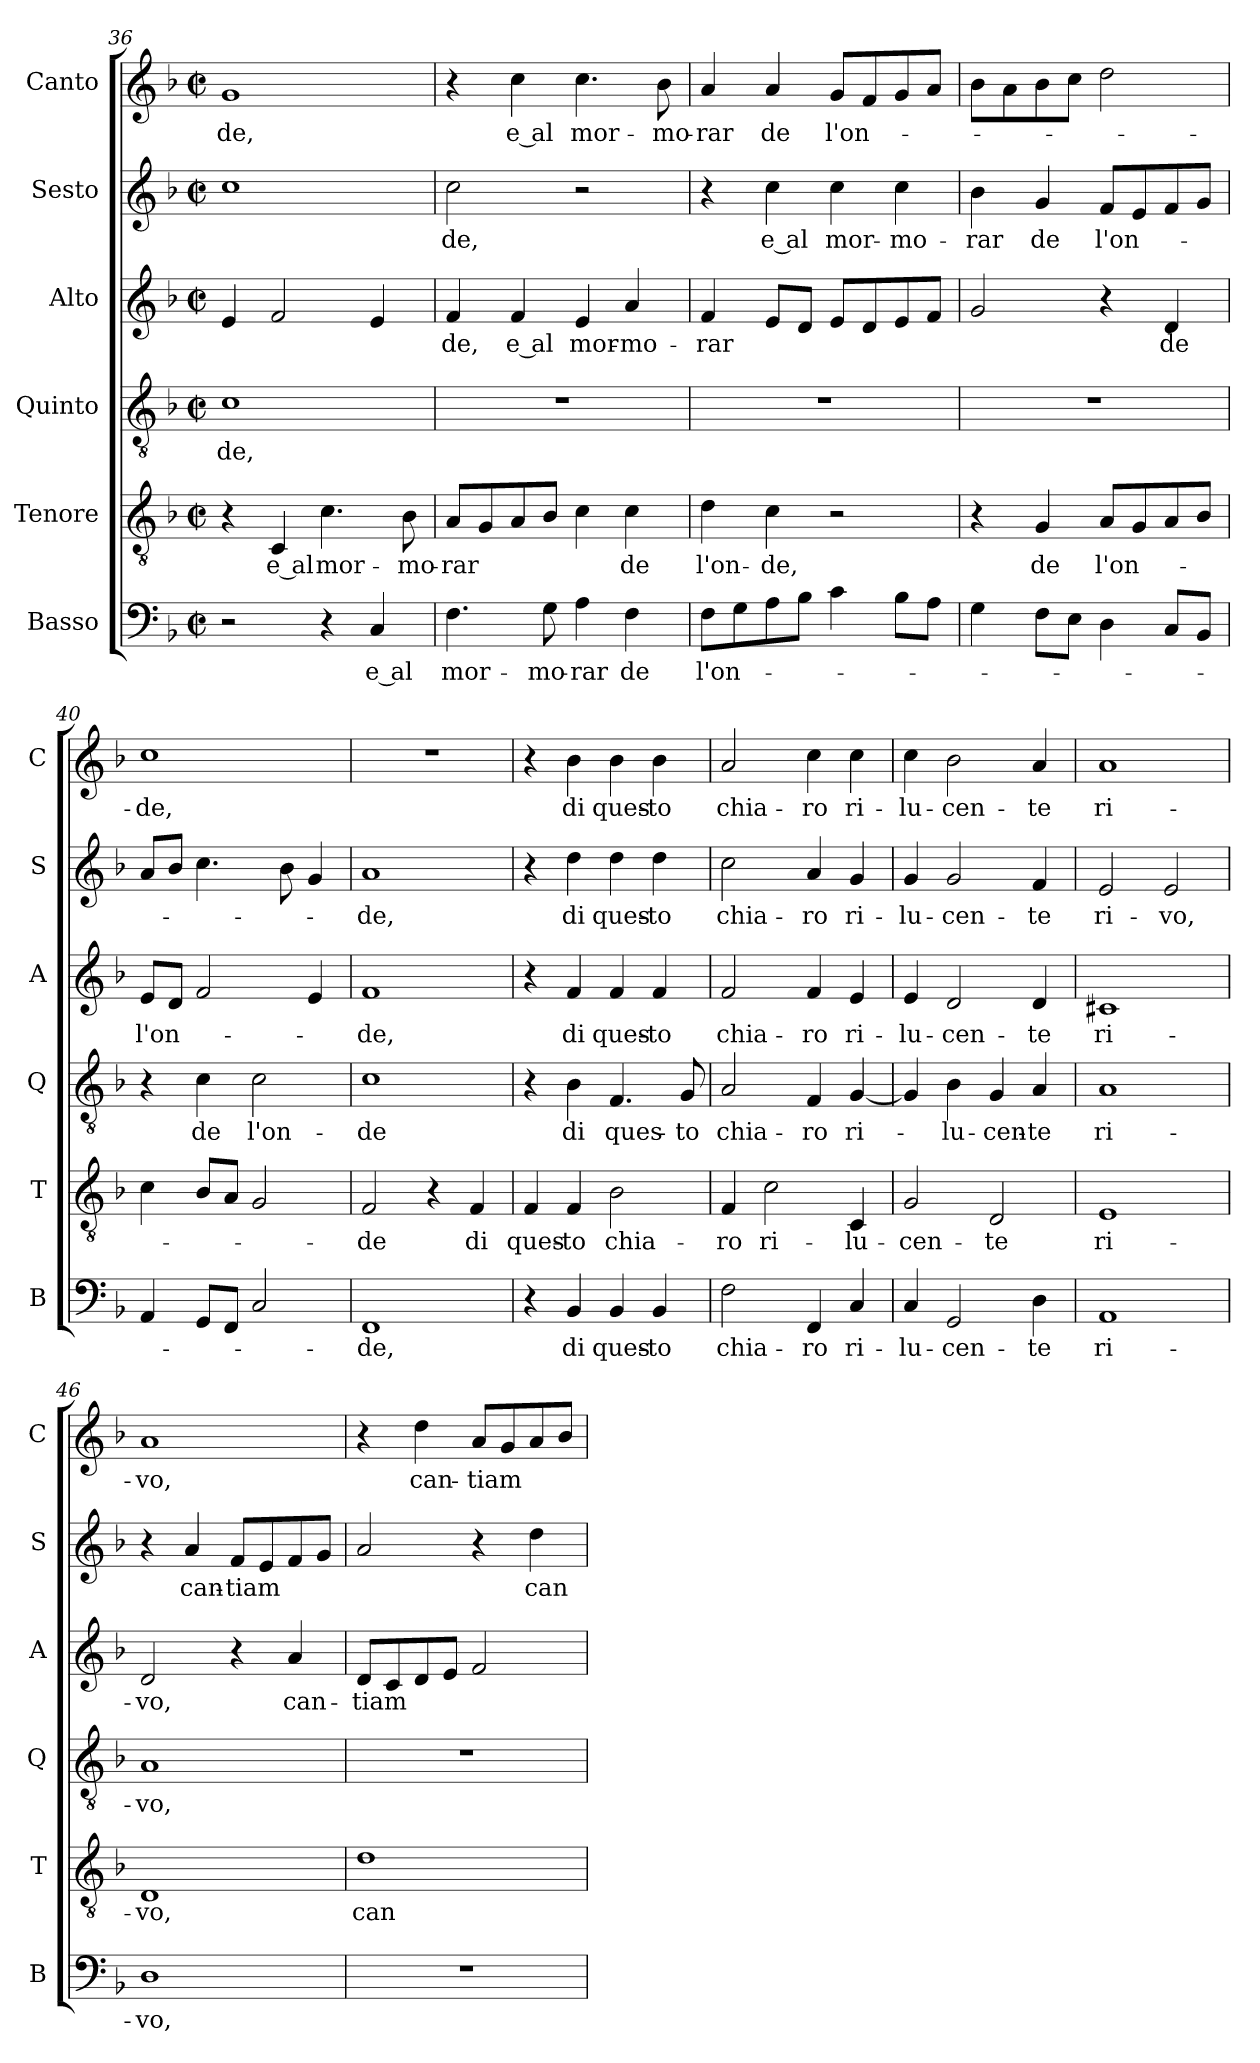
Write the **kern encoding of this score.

**kern	**text	**kern	**text	**kern	**text	**kern	**text	**kern	**text	**kern	**text
*part6	*part6	*part5	*part5	*part4	*part4	*part3	*part3	*part2	*part2	*part1	*part1
*staff6	*staff6	*staff5	*staff5	*staff4	*staff4	*staff3	*staff3	*staff2	*staff2	*staff1	*staff1
*I"Basso	*	*I"Tenore	*	*I"Quinto	*	*I"Alto	*	*I"Sesto	*	*I"Canto	*
*I'B	*	*I'T	*	*I'Q	*	*I'A	*	*I'S	*	*I'C	*
*clefF4	*	*clefGv2	*	*clefGv2	*	*clefG2	*	*clefG2	*	*clefG2	*
*k[b-]	*	*k[b-]	*	*k[b-]	*	*k[b-]	*	*k[b-]	*	*k[b-]	*
*F:	*	*F:	*	*F:	*	*F:	*	*F:	*	*F:	*
*M2/2	*	*M2/2	*	*M2/2	*	*M2/2	*	*M2/2	*	*M2/2	*
*met(c|)	*	*met(c|)	*	*met(c|)	*	*met(c|)	*	*met(c|)	*	*met(c|)	*
=36	=36	=36	=36	=36	=36	=36	=36	=36	=36	=36	=36
!	!	!	!	!	!LO:LY:b	!	!	!	!	!	!LO:LY:b
2r	.	4r	.	1c	-de,	4e/	.	1cc	.	1g	-de,
!	!	!	!LO:LY:b	!	!	!	!	!	!	!	!
.	.	4C/	e al	.	.	2f/	.	.	.	.	.
!	!	!	!LO:LY:b	!	!	!	!	!	!	!	!
4r	.	4.c\	mor-	.	.	.	.	.	.	.	.
!	!LO:LY:b	!	!	!	!	!	!	!	!	!	!
4C/	e al	.	.	.	.	4e/	.	.	.	.	.
!	!	!	!LO:LY:b	!	!	!	!	!	!	!	!
.	.	8B-\	-mo-	.	.	.	.	.	.	.	.
!!LO:PB:g=z
=37	=37	=37	=37	=37	=37	=37	=37	=37	=37	=37	=37
!	!LO:LY:b	!	!LO:LY:b	!	!	!	!LO:LY:b	!	!LO:LY:b	!	!
4.F\	mor-	8A/L	-rar	1r	.	4f/	-de,	2cc\	-de,	4r	.
.	.	8G/	.	.	.	.	.	.	.	.	.
!	!	!	!	!	!	!	!LO:LY:b	!	!	!	!LO:LY:b
.	.	8A/	.	.	.	4f/	e al	.	.	4cc\	e al
!	!LO:LY:b	!	!	!	!	!	!	!	!	!	!
8G\	-mo-	8B-/J	.	.	.	.	.	.	.	.	.
!	!LO:LY:b	!	!	!	!	!	!LO:LY:b	!	!	!	!LO:LY:b
4A\	-rar	4c\	.	.	.	4e/	mor-	2r	.	4.cc\	mor-
!	!LO:LY:b	!	!LO:LY:b	!	!	!	!LO:LY:b	!	!	!	!
4F\	de	4c\	de	.	.	4a/	-mo-	.	.	.	.
!	!	!	!	!	!	!	!	!	!	!	!LO:LY:b
.	.	.	.	.	.	.	.	.	.	8b-\	-mo-
=38	=38	=38	=38	=38	=38	=38	=38	=38	=38	=38	=38
!	!LO:LY:b	!	!LO:LY:b	!	!	!	!LO:LY:b	!	!	!	!LO:LY:b
8F\L	l'on-	4d\	l'on-	1r	.	4f/	-rar	4r	.	4a/	-rar
8G\	.	.	.	.	.	.	.	.	.	.	.
!	!	!	!LO:LY:b	!	!	!	!	!	!LO:LY:b	!	!LO:LY:b
8A\	.	4c\	-de,	.	.	8e/L	.	4cc\	e al	4a/	de
8B-\J	.	.	.	.	.	8d/J	.	.	.	.	.
!	!	!	!	!	!	!	!	!	!LO:LY:b	!	!LO:LY:b
4c\	.	2r	.	.	.	8e/L	.	4cc\	mor-	8g/L	l'on-
.	.	.	.	.	.	8d/	.	.	.	8f/	.
!	!	!	!	!	!	!	!	!	!LO:LY:b	!	!
8B-\L	.	.	.	.	.	8e/	.	4cc\	-mo-	8g/	.
8A\J	.	.	.	.	.	8f/J	.	.	.	8a/J	.
=39	=39	=39	=39	=39	=39	=39	=39	=39	=39	=39	=39
!	!	!	!	!	!	!	!	!	!LO:LY:b	!	!
4G\	.	4r	.	1r	.	2g/	.	4b-\	-rar	8b-\L	.
.	.	.	.	.	.	.	.	.	.	8a\	.
!	!	!	!LO:LY:b	!	!	!	!	!	!LO:LY:b	!	!
8F\L	.	4G/	de	.	.	.	.	4g/	de	8b-\	.
8E\J	.	.	.	.	.	.	.	.	.	8cc\J	.
!	!	!	!LO:LY:b	!	!	!	!	!	!LO:LY:b	!	!
4D\	.	8A/L	l'on-	.	.	4r	.	8f/L	l'on-	2dd\	.
.	.	8G/	.	.	.	.	.	8e/	.	.	.
!	!	!	!	!	!	!	!LO:LY:b	!	!	!	!
8C/L	.	8A/	.	.	.	4d/	de	8f/	.	.	.
8BB-/J	.	8B-/J	.	.	.	.	.	8g/J	.	.	.
=40	=40	=40	=40	=40	=40	=40	=40	=40	=40	=40	=40
!	!	!	!	!	!	!	!LO:LY:b	!	!	!	!LO:LY:b
4AA/	.	4c\	.	4r	.	8e/L	l'on-	8a/L	.	1cc	-de,
.	.	.	.	.	.	8d/J	.	8b-/J	.	.	.
!	!	!	!	!	!LO:LY:b	!	!	!	!	!	!
8GG/L	.	8B-/L	.	4c\	de	2f/	.	4.cc\	.	.	.
8FF/J	.	8A/J	.	.	.	.	.	.	.	.	.
!	!	!	!	!	!LO:LY:b	!	!	!	!	!	!
2C/	.	2G/	.	2c\	l'on-	.	.	.	.	.	.
.	.	.	.	.	.	.	.	8b-\	.	.	.
.	.	.	.	.	.	4e/	.	4g/	.	.	.
=41	=41	=41	=41	=41	=41	=41	=41	=41	=41	=41	=41
!	!LO:LY:b	!	!LO:LY:b	!	!LO:LY:b	!	!LO:LY:b	!	!LO:LY:b	!	!
1FF	-de,	2F/	-de	1c	-de	1f	-de,	1a	-de,	1r	.
.	.	4r	.	.	.	.	.	.	.	.	.
!	!	!	!LO:LY:b	!	!	!	!	!	!	!	!
.	.	4F/	di	.	.	.	.	.	.	.	.
=42	=42	=42	=42	=42	=42	=42	=42	=42	=42	=42	=42
!	!	!	!LO:LY:b	!	!	!	!	!	!	!	!
4r	.	4F/	ques-	4r	.	4r	.	4r	.	4r	.
!	!LO:LY:b	!	!LO:LY:b	!	!LO:LY:b	!	!LO:LY:b	!	!LO:LY:b	!	!LO:LY:b
4BB-/	di	4F/	-to	4B-\	di	4f/	di	4dd\	di	4b-\	di
!	!LO:LY:b	!	!LO:LY:b	!	!LO:LY:b	!	!LO:LY:b	!	!LO:LY:b	!	!LO:LY:b
4BB-/	ques-	2B-\	chia-	4.F/	ques-	4f/	ques-	4dd\	ques-	4b-\	ques-
!	!LO:LY:b	!	!	!	!	!	!LO:LY:b	!	!LO:LY:b	!	!LO:LY:b
4BB-/	-to	.	.	.	.	4f/	-to	4dd\	-to	4b-\	-to
!	!	!	!	!	!LO:LY:b	!	!	!	!	!	!
.	.	.	.	8G/	-to	.	.	.	.	.	.
!!LO:LB:g=z
=43	=43	=43	=43	=43	=43	=43	=43	=43	=43	=43	=43
!	!LO:LY:b	!	!LO:LY:b	!	!LO:LY:b	!	!LO:LY:b	!	!LO:LY:b	!	!LO:LY:b
2F\	chia-	4F/	-ro	2A/	chia-	2f/	chia-	2cc\	chia-	2a/	chia-
!	!	!	!LO:LY:b	!	!	!	!	!	!	!	!
.	.	2c\	ri-	.	.	.	.	.	.	.	.
!	!LO:LY:b	!	!	!	!LO:LY:b	!	!LO:LY:b	!	!LO:LY:b	!	!LO:LY:b
4FF/	-ro	.	.	4F/	-ro	4f/	-ro	4a/	-ro	4cc\	-ro
!	!LO:LY:b	!	!LO:LY:b	!	!LO:LY:b	!	!LO:LY:b	!	!LO:LY:b	!	!LO:LY:b
4C/	ri-	4C/	-lu-	[4G/	ri-	4e/	ri-	4g/	ri-	4cc\	ri-
=44	=44	=44	=44	=44	=44	=44	=44	=44	=44	=44	=44
!	!LO:LY:b	!	!LO:LY:b	!	!	!	!LO:LY:b	!	!LO:LY:b	!	!LO:LY:b
4C/	-lu-	2G/	-cen-	4G/]	.	4e/	-lu-	4g/	-lu-	4cc\	-lu-
!	!LO:LY:b	!	!	!	!LO:LY:b	!	!LO:LY:b	!	!LO:LY:b	!	!LO:LY:b
2GG/	-cen-	.	.	4B-\	-lu-	2d/	-cen-	2g/	-cen-	2b-\	-cen-
!	!	!	!LO:LY:b	!	!LO:LY:b	!	!	!	!	!	!
.	.	2D/	-te	4G/	-cen-	.	.	.	.	.	.
!	!LO:LY:b	!	!	!	!LO:LY:b	!	!LO:LY:b	!	!LO:LY:b	!	!LO:LY:b
4D\	-te	.	.	4A/	-te	4d/	-te	4f/	-te	4a/	-te
=45	=45	=45	=45	=45	=45	=45	=45	=45	=45	=45	=45
!	!LO:LY:b	!	!LO:LY:b	!	!LO:LY:b	!	!LO:LY:b	!	!LO:LY:b	!	!LO:LY:b
1AA	ri-	1E	ri-	1A	ri-	1c#X	ri-	2e/	ri-	1a	ri-
!	!	!	!	!	!	!	!	!	!LO:LY:b	!	!
.	.	.	.	.	.	.	.	2e/	-vo,	.	.
=46	=46	=46	=46	=46	=46	=46	=46	=46	=46	=46	=46
!	!LO:LY:b	!	!LO:LY:b	!	!LO:LY:b	!	!LO:LY:b	!	!	!	!LO:LY:b
1D	-vo,	1D	-vo,	1A	-vo,	2d/	-vo,	4r	.	1a	-vo,
!	!	!	!	!	!	!	!	!	!LO:LY:b	!	!
.	.	.	.	.	.	.	.	4a/	can-	.	.
!	!	!	!	!	!	!	!	!	!LO:LY:b	!	!
.	.	.	.	.	.	4r	.	8f/L	-tiam	.	.
.	.	.	.	.	.	.	.	8e/	.	.	.
!	!	!	!	!	!	!	!LO:LY:b	!	!	!	!
.	.	.	.	.	.	4a/	can-	8f/	.	.	.
.	.	.	.	.	.	.	.	8g/J	.	.	.
=47	=47	=47	=47	=47	=47	=47	=47	=47	=47	=47	=47
!	!	!	!LO:LY:b	!	!	!	!LO:LY:b	!	!	!	!
1r	.	1d	can-	1r	.	8d/L	-tiam	2a/	.	4r	.
.	.	.	.	.	.	8c/	.	.	.	.	.
!	!	!	!	!	!	!	!	!	!	!	!LO:LY:b
.	.	.	.	.	.	8d/	.	.	.	4dd\	can-
.	.	.	.	.	.	8e/J	.	.	.	.	.
!	!	!	!	!	!	!	!	!	!	!	!LO:LY:b
.	.	.	.	.	.	2f/	.	4r	.	8a/L	-tiam
.	.	.	.	.	.	.	.	.	.	8g/	.
!	!	!	!	!	!	!	!	!	!LO:LY:b	!	!
.	.	.	.	.	.	.	.	4dd\	can-	8a/	.
.	.	.	.	.	.	.	.	.	.	8b-/J	.
=	=	=	=	=	=	=	=	=	=	=	=
*-	*-	*-	*-	*-	*-	*-	*-	*-	*-	*-	*-
